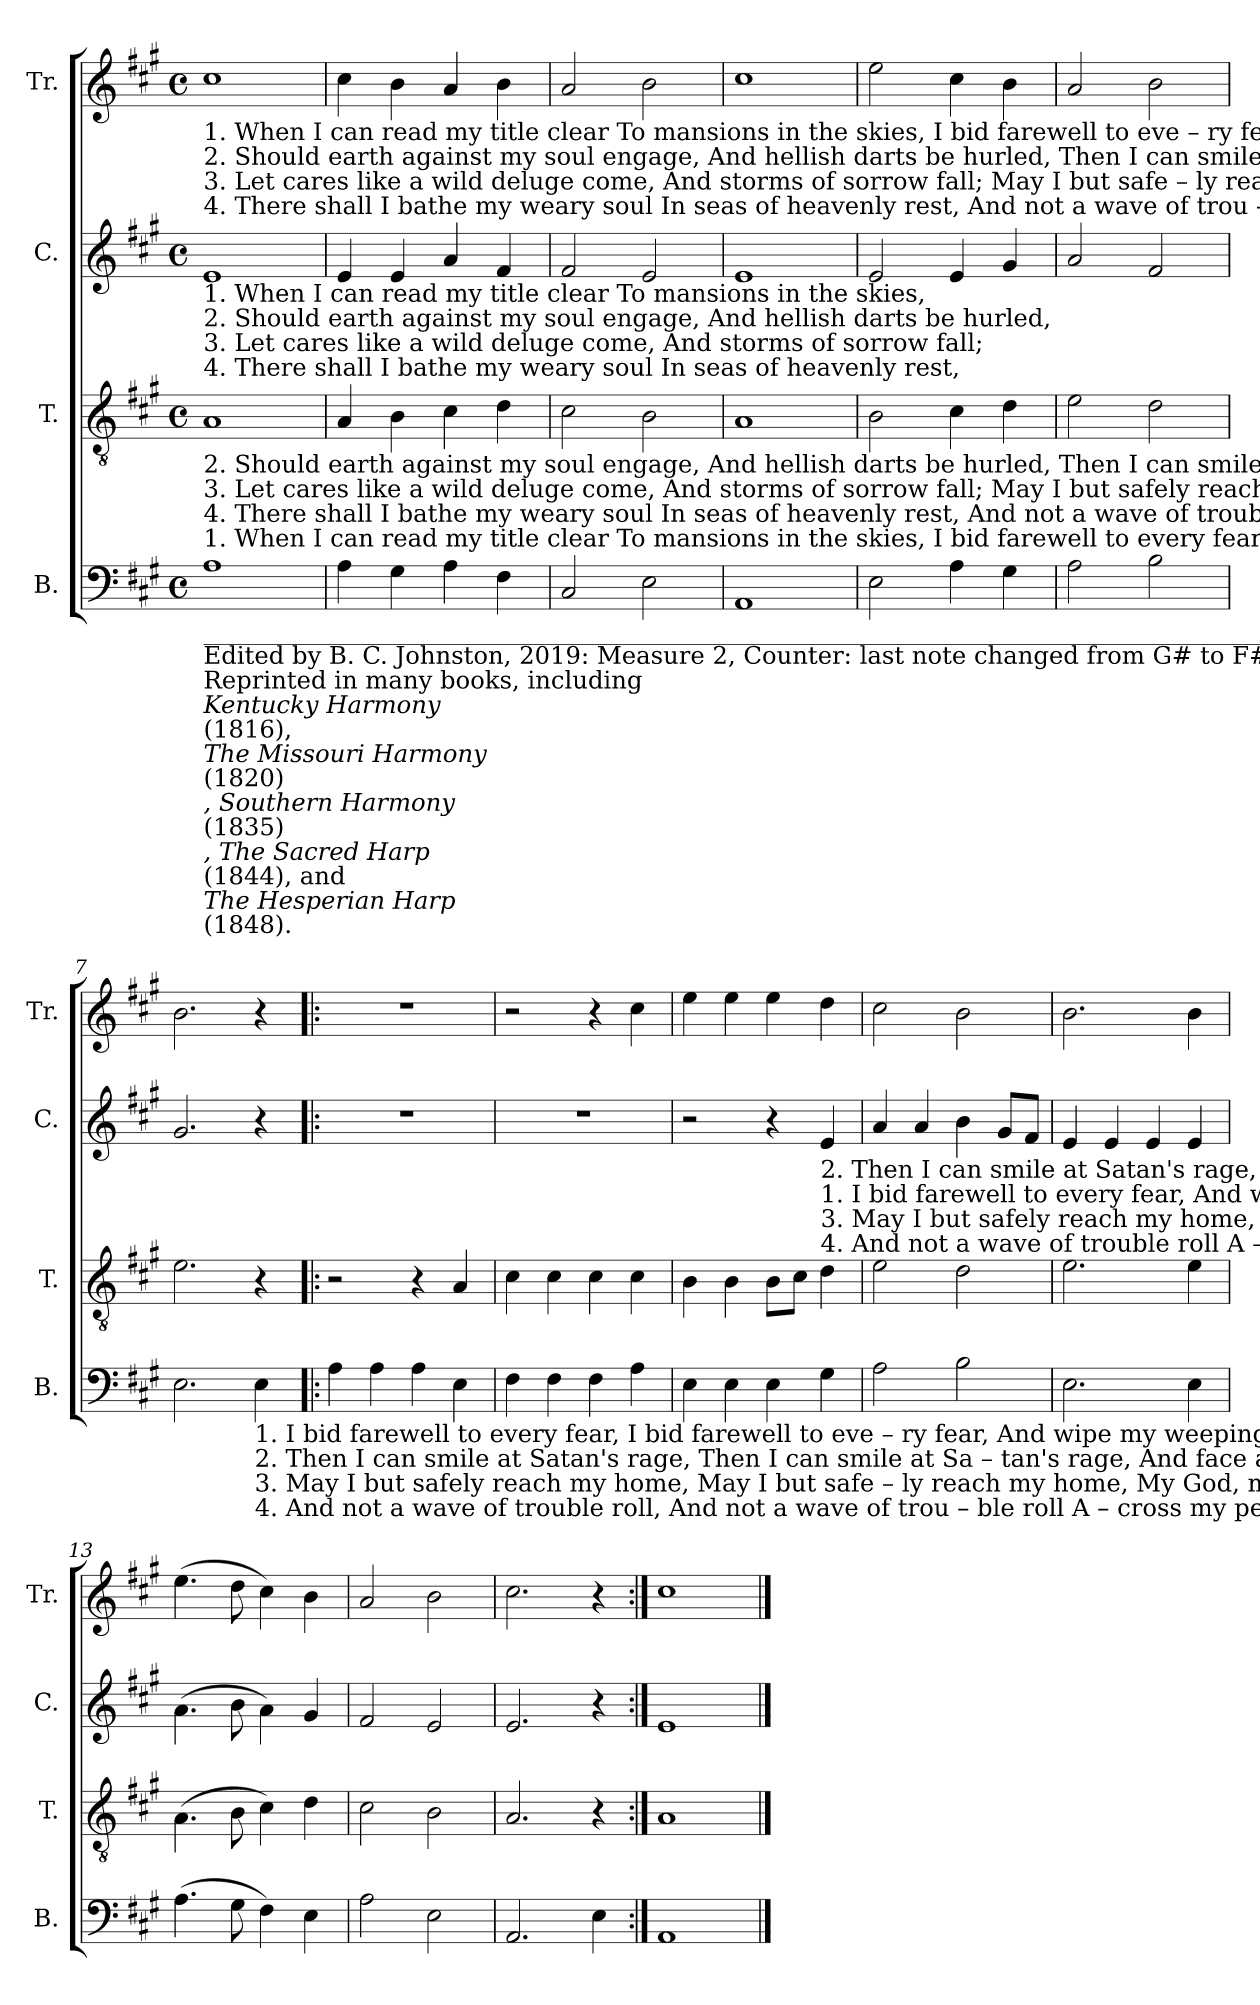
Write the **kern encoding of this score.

**kern	**kern	**kern	**kern
*part4	*part3	*part2	*part1
*staff4	*staff3	*staff2	*staff1
*I"B.	*I"T.	*I"C.	*I"Tr.
*I'B.	*I'T.	*I'C.	*I'Tr.
*clefF4	*clefGv2	*clefG2	*clefG2
*k[f#c#g#]	*k[f#c#g#]	*k[f#c#g#]	*k[f#c#g#]
*M4/4	*M4/4	*M4/4	*M4/4
*met(c)	*met(c)	*met(c)	*met(c)
*MM120	*MM120	*MM120	*MM120
=1	=1	=1	=1
!	!	!	!LO:TX:b:t=1. When I  can  read  my  title  clear    To mansions in the skies,                                                     I     bid  farewell  to   eve  –  ry              fear,       And   wipe        my   weeping  eyes.
!	!	!	!LO:TX:b:t=2.  Should earth against my soul engage, And hellish darts be hurled,                                             Then  I  can  smile at   Sa   –  tan's          rage,      And   face          a    frowning  world.
!	!	!	!LO:TX:b:t=3.  Let  cares  like a wild deluge come,  And storms of sorrow fall;                                                   May   I  but  safe – ly  reach   my            home,     My    God,        my  heaven, my all&colon;
!	!	!	!LO:TX:b:t=4.  There  shall  I bathe my weary soul   In  seas  of heavenly rest,                                                  And  not  a  wave   of   trou –  ble             roll        A  –  cross        my  peaceful  breast.
!	!	!LO:TX:b:t=1. When I  can  read  my  title  clear    To mansions in the skies,	!
!	!	!LO:TX:b:t=2.  Should earth against my soul engage, And hellish darts be hurled,	!
!	!	!LO:TX:b:t=3.  Let  cares  like a wild deluge come,  And storms of sorrow fall;	!
!	!	!LO:TX:b:t=4.  There  shall  I bathe my weary soul   In  seas  of heavenly rest,	!
!	!LO:TX:b:t=2.  Should earth against my soul engage, And hellish darts be hurled,                   Then I can smile at Satan's rage,  at     Sa   –  tan's         rage,       And   face         a     frowning  world.	!	!
!	!LO:TX:b:t=3.  Let  cares  like a wild deluge come,  And storms of sorrow fall;                          May I but safely reach my home, may   I        reach        home,      My    God,        my   heaven,  my all&colon;	!	!
!	!LO:TX:b:t=4.  There  shall  I bathe my weary soul   In  seas  of heavenly rest,                            And not a wave of trouble roll,  of    trou  –  ble           roll          A  –  cross        my  peaceful  breast.	!	!
!	!LO:TX:b:t=1. When I  can  read  my  title  clear    To mansions in the skies,                               I  bid farewell to  every  fear,  to     eve  –  ry             fear,        And   wipe        my   weeping   eyes.	!	!
!LO:TX:b:t=_______________________________________________________________________________________________________________________________________________________	!	!	!
!LO:TX:b:t=Edited by B. C. Johnston, 2019&colon;  Measure 2, Counter&colon; last note changed from G# to F#,	!	!	!
!LO:TX:b:t=Reprinted in many books, including	!	!	!
!LO:TX:b:i:t=Kentucky Harmony	!	!	!
!LO:TX:b:t=(1816),	!	!	!
!LO:TX:b:i:t=The Missouri Harmony	!	!	!
!LO:TX:b:t=(1820)	!	!	!
!LO:TX:b:i:t=, Southern Harmony	!	!	!
!LO:TX:b:t=(1835)	!	!	!
!LO:TX:b:i:t=, The Sacred Harp	!	!	!
!LO:TX:b:t=(1844), and	!	!	!
!LO:TX:b:i:t=The Hesperian Harp	!	!	!
!LO:TX:b:t=(1848).	!	!	!
1A!	1A!	1e!	1cc#!
=2	=2	=2	=2
4A!\	4A!/	4e!/	4cc#!\
4G#!\	4B!\	4e!/	4b!\
4A!\	4c#!\	4a!/	4a!/
4F#!\	4d!\	4f#!/	4b!\
=3	=3	=3	=3
2C#!/	2c#!\	2f#!/	2a!/
2E!\	2B!\	2e!/	2b!\
=4	=4	=4	=4
1AA!	1A!	1e!	1cc#!
=5	=5	=5	=5
2E!\	2B!\	2e!/	2ee!\
4A!\	4c#!\	4e!/	4cc#!\
4G#!\	4d!\	4g#!/	4b!\
=6	=6	=6	=6
2A!\	2e!\	2a!/	2a!/
2B!\	2d!\	2f#!/	2b!\
=7	=7	=7	=7
2.E!\	2.e!\	2.g#!/	2.b!\
!LO:TX:b:t=1. I       bid farewell to every fear,  I    bid  farewell  to   eve   –   ry             fear,       And   wipe         my   weeping  eyes.  I	!	!	!
!LO:TX:b:t=2. Then I can smile at Satan's rage, Then I can smile at  Sa   –   tan's         rage,      And   face           a    frowning world. Then	!	!	!
!LO:TX:b:t=3. May I but safely reach my home, May I but safe – ly  reach    my           home,     My    God,          my  heaven, my all&colon;  May	!	!	!
!LO:TX:b:t=4. And  not a wave of trouble roll,   And   not a wave of  trou  – ble            roll         A –  cross          my peaceful breast. And	!	!	!
4E!\	4r	4r	4r
=8!|:	=8!|:	=8!|:	=8!|:
4A!\	2r	1r	1r
4A!\	.	.	.
4A!\	4r	.	.
4E!\	4A!/	.	.
=9	=9	=9	=9
4F#!\	4c#!\	1r	2r
4F#!\	4c#!\	.	.
4F#!\	4c#!\	.	4r
4A!\	4c#!\	.	4cc#!\
=10	=10	=10	=10
4E!\	4B!\	2r	4ee!\
4E!\	4B!\	.	4ee!\
4E!\	8B!\L	4r	4ee!\
.	8c#!\J	.	.
!	!	!LO:TX:b:t=2.  Then I can smile at Satan's rage,  And face       a    frowning  world.	!
!	!	!LO:TX:b:t=1. I   bid  farewell  to   every fear,  And  wipe        my   weeping  eyes.	!
!	!	!LO:TX:b:t=3.  May  I but safely reach my home, My God,        my  heaven, my all&colon;	!
!	!	!LO:TX:b:t=4.  And  not  a  wave  of  trouble roll  A – cross      my  peaceful breast.	!
4G#!\	4d!\	4e!/	4dd!\
=11	=11	=11	=11
2A!\	2e!\	4a!/	2cc#!\
.	.	4a!/	.
2B!\	2d!\	4b!\	2b!\
.	.	8g#!/L	.
.	.	8f#!/J	.
=12	=12	=12	=12
2.E!\	2.e!\	4e!/	2.b!\
.	.	4e!/	.
.	.	4e!/	.
4E!\	4e!\	4e!/	4b!\
=13	=13	=13	=13
(>4.A!\	(>4.A!\	(>4.a!\	(>4.ee!\
8G#!\	8B!\	8b!\	8dd!\
4F#!\)	4c#!\)	4a!\)	4cc#!\)
4E!\	4d!\	4g#!/	4b!\
=14	=14	=14	=14
2A!\	2c#!\	2f#!/	2a!/
2E!\	2B!\	2e!/	2b!\
=15	=15	=15	=15
2.AA!/	2.A!/	2.e!/	2.cc#!\
4E!\	4r	4r	4r
=16:|!	=16:|!	=16:|!	=16:|!
1AA!	1A!	1e!	1cc#!
==	==	==	==
*-	*-	*-	*-
